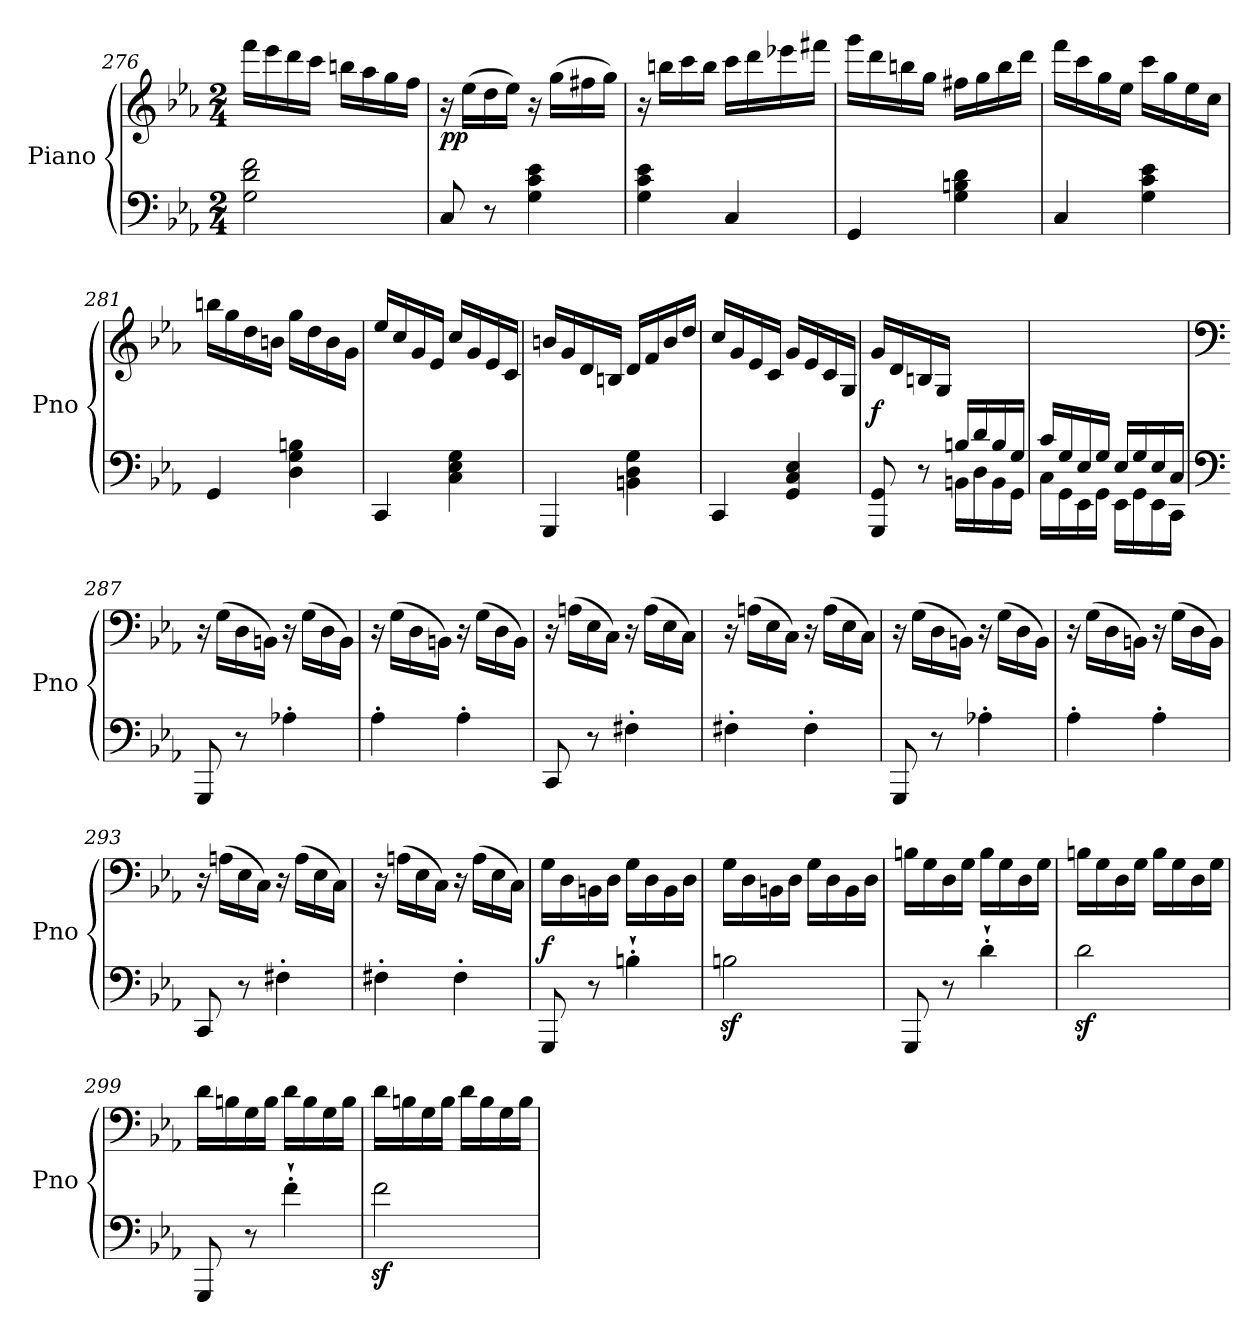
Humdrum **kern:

**kern	**kern	**dynam
*part1	*part1	*part1
*staff2	*staff1	*staff1/2
*I"Piano	*	*
*I'Pno	*	*
*clefF4	*clefG2	*
*k[b-e-a-]	*k[b-e-a-]	*
*M2/4	*M2/4	*
=276	=276	=276
2G\ 2d\ 2f\	16fff\LL	.
.	16eee-\	.
.	16ddd\	.
.	16ccc\JJ	.
.	16bbn\LL	.
.	16aa-\	.
.	16gg\	.
.	16ff\JJ	.
=277	=277	=277
!	!	!LO:DY:b
8C/	16r	pp
.	(>16ee-\LL	.
8r	16dd\	.
.	16ee-\JJ)	.
4G\ 4c\ 4e-\	16r	.
.	(>16gg\LL	.
.	16ff#X\	.
.	16gg\JJ)	.
=278	=278	=278
4G\ 4c\ 4e-\	16r	.
.	16bbn\LL	.
.	16ccc\	.
.	16bb\JJ	.
4C/	16ccc\LL	.
.	16ddd\	.
.	16eee-X\	.
.	16fff#X\JJ	.
!!LO:LB:g=z
=279	=279	=279
4GG/	16ggg\LL	.
.	16ddd\	.
.	16bbn\	.
.	16gg\JJ	.
4G\ 4Bn\ 4d\	16ff#X\LL	.
.	16gg\	.
.	16bb\	.
.	16ddd\JJ	.
=280	=280	=280
4C/	16fff\LL	.
.	16ccc\	.
.	16gg\	.
.	16ee-\JJ	.
4G\ 4c\ 4e-\	16ccc\LL	.
.	16gg\	.
.	16ee-\	.
.	16cc\JJ	.
=281	=281	=281
4GG/	16bbn\LL	.
.	16gg\	.
.	16dd\	.
.	16bn\JJ	.
!	!	!LO:DY:b
4D\ 4G\ 4Bn\	16gg\LL	other-dynamics
.	16dd\	.
.	16b\	.
.	16g\JJ	.
=282	=282	=282
4CC/	16ee-/LL	.
.	16cc/	.
.	16g/	.
.	16e-/JJ	.
4C\ 4E-\ 4G\	16cc/LL	.
.	16g/	.
.	16e-/	.
.	16c/JJ	.
=283	=283	=283
4GGG/	16bn/LL	.
.	16g/	.
.	16d/	.
.	16Bn/JJ	.
4BBn\ 4D\ 4G\	16d/LL	.
.	16f/	.
.	16b/	.
.	16dd/JJ	.
!!LO:LB:g=z
=284	=284	=284
4CC/	16cc/LL	.
.	16g/	.
.	16e-/	.
.	16c/JJ	.
4GG/ 4C/ 4E-/	16g/LL	.
.	16e-/	.
.	16c/	.
.	16G/JJ	.
=285	=285	=285
*^	*	*
!	!	!	!LO:DY:b
4ryy	8GGG/ 8GG/	16g/LL	f
.	.	16d/	.
.	8r	16Bn/	.
.	.	16G/JJ	.
16B/LL	16BBn\LL	4ryy	.
16d/	16D\	.	.
16B/	16BB\	.	.
16G/JJ	16GG\JJ	.	.
=286	=286	=286	=286
16c/LL	16C\LL	2ryy	.
16G/	16GG\	.	.
16E-/	16EE-\	.	.
16G/JJ	16GG\JJ	.	.
16E-/LL	16EE-\LL	.	.
16G/	16GG\	.	.
16E-/	16EE-\	.	.
16C/JJ	16CC\JJ	.	.
*v	*v	*	*
=287	=287	=287
*clefF4	*clefF4	*
*^	*	*
!	!	!	!LO:DY:b
*v	*v	*	*
8GGG/	16r	other-dynamics
.	(>16G\LL	.
8r	16D\	.
.	16BBn\JJ)	.
4A-X'\	16r	.
.	(>16G\LL	.
.	16D\	.
.	16BB\JJ)	.
=288	=288	=288
4A-'\	16r	.
.	(>16G\LL	.
.	16D\	.
.	16BBn\JJ)	.
4A-'\	16r	.
.	(>16G\LL	.
.	16D\	.
.	16BB\JJ)	.
!!LO:LB:g=z
=289	=289	=289
8CC/	16r	.
.	(>16An\LL	.
8r	16E-\	.
.	16C\JJ)	.
4F#X'\	16r	.
.	(>16A\LL	.
.	16E-\	.
.	16C\JJ)	.
=290	=290	=290
4F#X'\	16r	.
.	(>16An\LL	.
.	16E-\	.
.	16C\JJ)	.
4F#'\	16r	.
.	(>16A\LL	.
.	16E-\	.
.	16C\JJ)	.
=291	=291	=291
8GGG/	16r	.
.	(>16G\LL	.
8r	16D\	.
.	16BBn\JJ)	.
4A-X'\	16r	.
.	(>16G\LL	.
.	16D\	.
.	16BB\JJ)	.
=292	=292	=292
4A-'\	16r	.
.	(>16G\LL	.
.	16D\	.
.	16BBn\JJ)	.
4A-'\	16r	.
.	(>16G\LL	.
.	16D\	.
.	16BB\JJ)	.
=293	=293	=293
8CC/	16r	.
.	(>16An\LL	.
8r	16E-\	.
.	16C\JJ)	.
4F#X'\	16r	.
.	(>16A\LL	.
.	16E-\	.
.	16C\JJ)	.
!!LO:PB:g=z
=294	=294	=294
4F#X'\	16r	.
.	(>16An\LL	.
.	16E-\	.
.	16C\JJ)	.
4F#'\	16r	.
.	(>16A\LL	.
.	16E-\	.
.	16C\JJ)	.
=295	=295	=295
!	!	!LO:DY:a=2
8GGG/	16G\LL	f
.	16D\	.
8r	16BBn\	.
.	16D\JJ	.
4Bn'`\	16G\LL	.
.	16D\	.
.	16BB\	.
.	16D\JJ	.
=296	=296	=296
2Bnz<\	16G\LL	.
.	16D\	.
.	16BBn\	.
.	16D\JJ	.
.	16G\LL	.
.	16D\	.
.	16BB\	.
.	16D\JJ	.
=297	=297	=297
8GGG/	16Bn\LL	.
.	16G\	.
8r	16D\	.
.	16G\JJ	.
4d'`\	16B\LL	.
.	16G\	.
.	16D\	.
.	16G\JJ	.
=298	=298	=298
2dz<\	16Bn\LL	.
.	16G\	.
.	16D\	.
.	16G\JJ	.
.	16B\LL	.
.	16G\	.
.	16D\	.
.	16G\JJ	.
!!LO:PB:g=z
=299	=299	=299
8GGG/	16d\LL	.
.	16Bn\	.
8r	16G\	.
.	16B\JJ	.
4f'`\	16d\LL	.
.	16B\	.
.	16G\	.
.	16B\JJ	.
=300	=300	=300
2fz<\	16d\LL	.
.	16Bn\	.
.	16G\	.
.	16B\JJ	.
.	16d\LL	.
.	16B\	.
.	16G\	.
.	16B\JJ	.
=	=	=
*-	*-	*-
